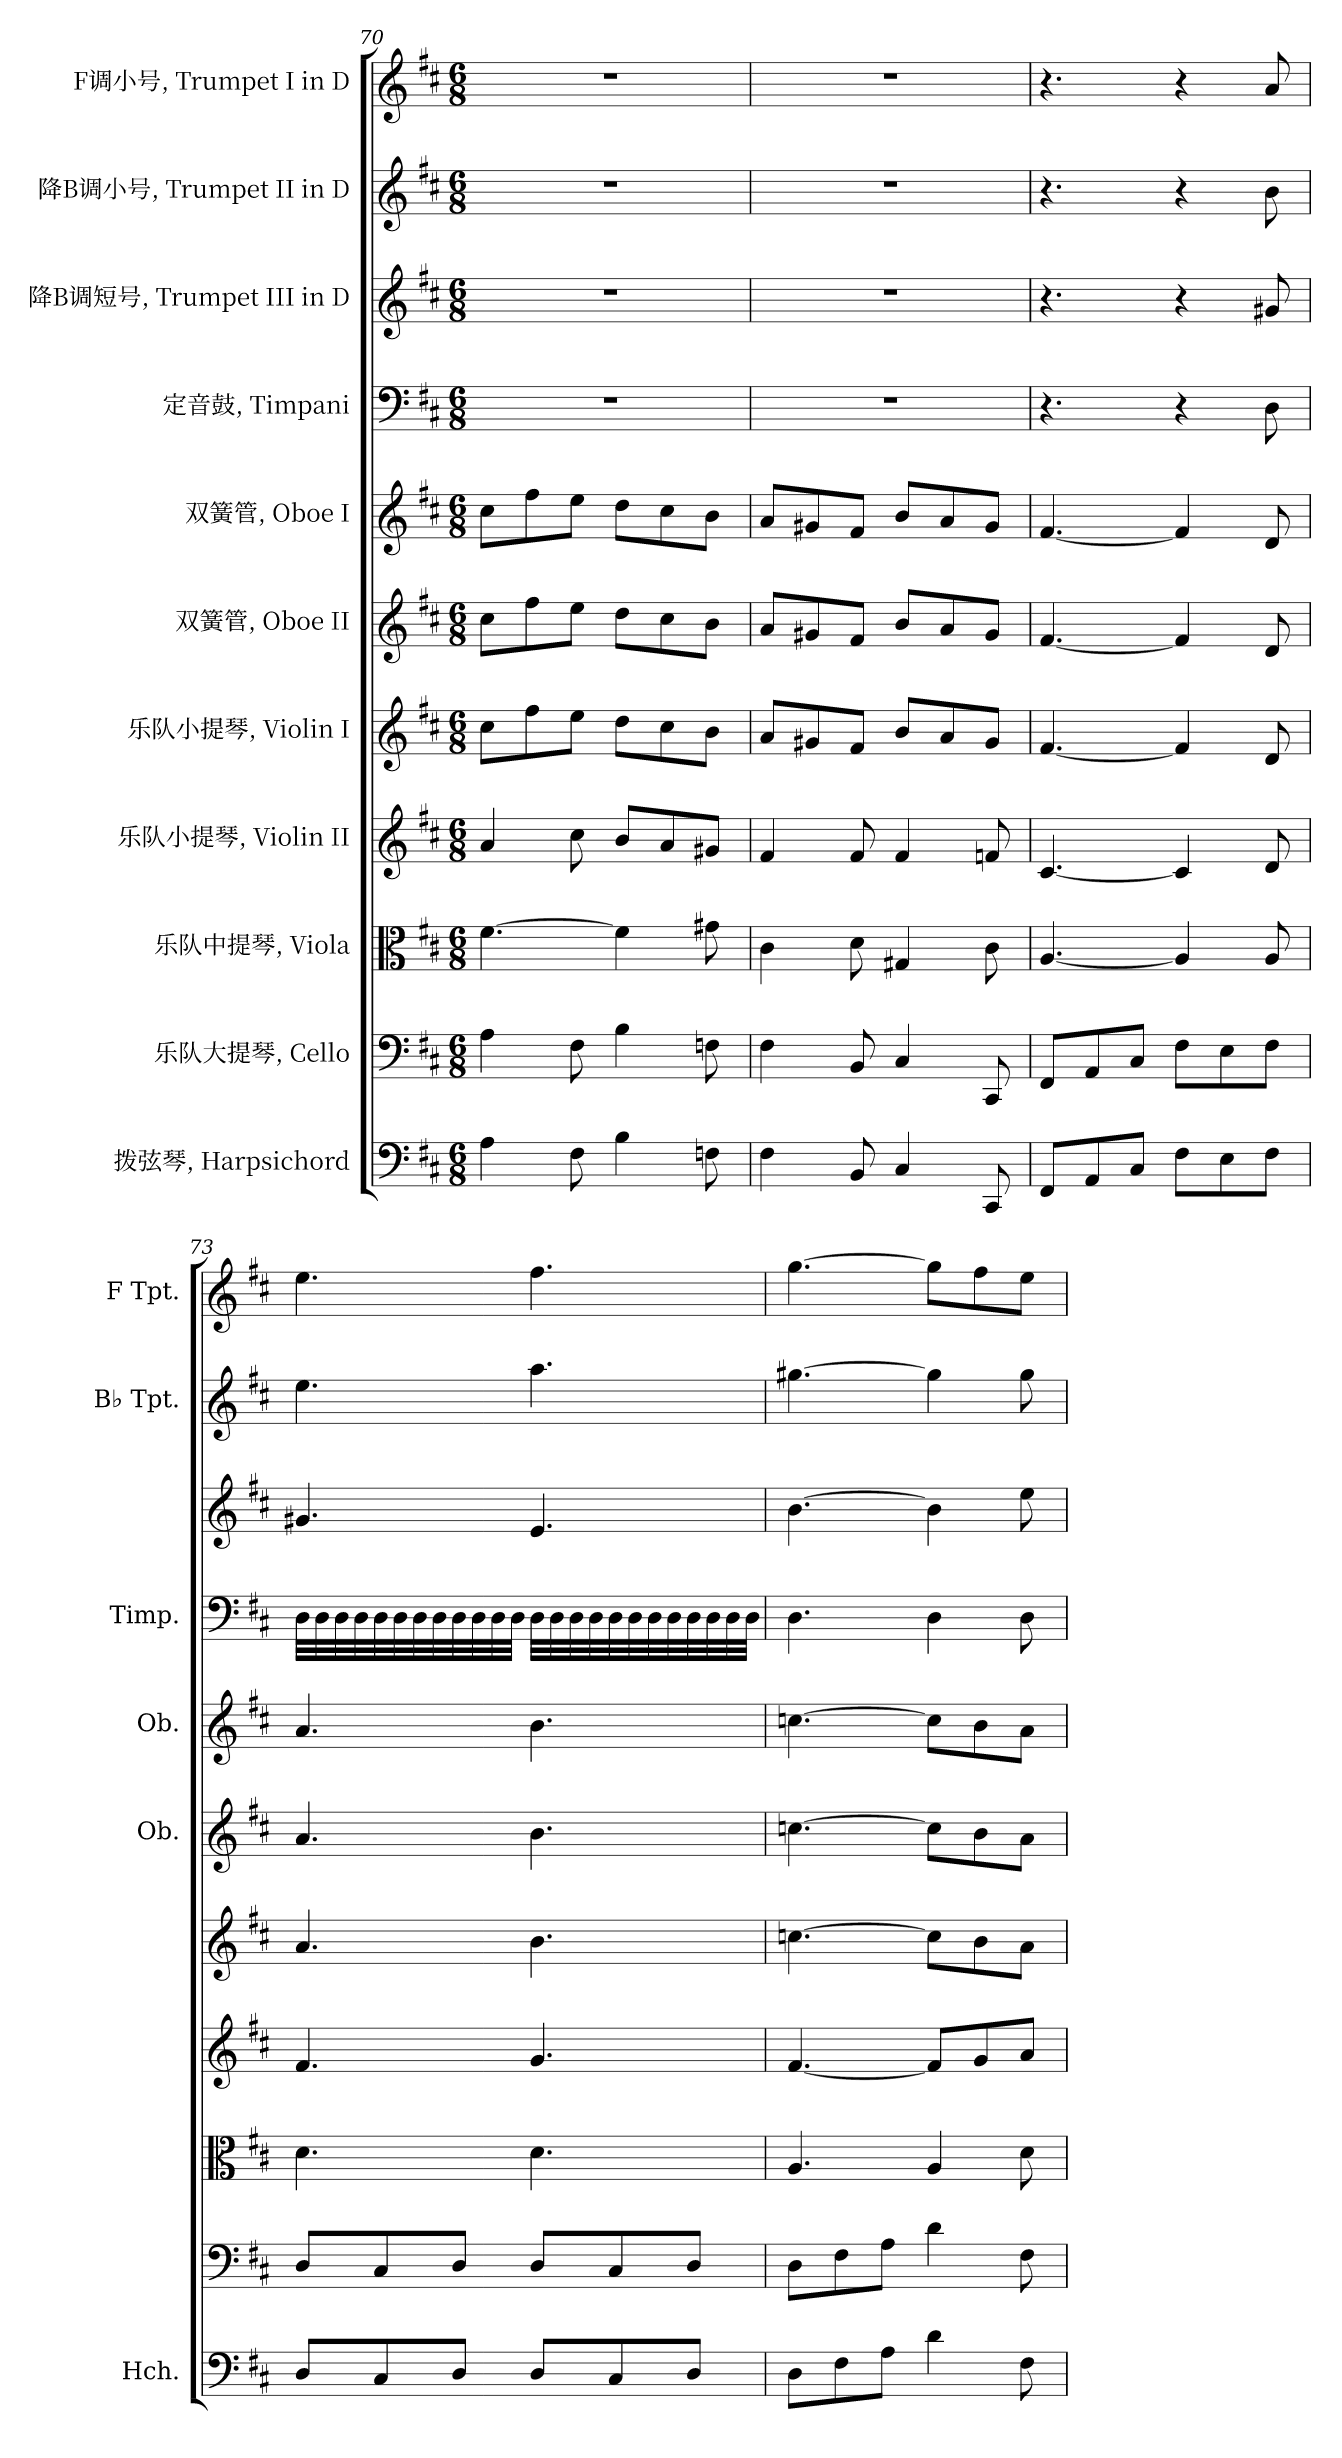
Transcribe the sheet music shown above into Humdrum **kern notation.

**kern	**kern	**kern	**kern	**kern	**kern	**kern	**kern	**kern	**kern	**kern
*part11	*part10	*part9	*part8	*part7	*part6	*part5	*part4	*part3	*part2	*part1
*staff11	*staff10	*staff9	*staff8	*staff7	*staff6	*staff5	*staff4	*staff3	*staff2	*staff1
*I"拨弦琴, Harpsichord	*I"乐队大提琴, Cello	*I"乐队中提琴, Viola	*I"乐队小提琴, Violin II	*I"乐队小提琴, Violin I	*I"双簧管, Oboe II	*I"双簧管, Oboe I	*I"定音鼓, Timpani	*I"降B调短号, Trumpet III in D	*I"降B调小号, Trumpet II in D	*I"F调小号, Trumpet I in D
*I'Hch.	*	*	*	*	*I'Ob.	*I'Ob.	*I'Timp.	*	*I'B♭ Tpt.	*I'F Tpt.
!!LO:PB:g=z
*clefF4	*clefF4	*clefC3	*clefG2	*clefG2	*clefG2	*clefG2	*clefF4	*clefG2	*clefG2	*clefG2
*	*	*	*	*	*	*	*	*ITrd1c2	*ITrd1c2	*ITrd-3c-5
*k[f#c#]	*k[f#c#]	*k[f#c#]	*k[f#c#]	*k[f#c#]	*k[f#c#]	*k[f#c#]	*k[f#c#]	*k[]	*k[]	*k[f#]
*M6/8	*M6/8	*M6/8	*M6/8	*M6/8	*M6/8	*M6/8	*M6/8	*M6/8	*M6/8	*M6/8
=70	=70	=70	=70	=70	=70	=70	=70	=70	=70	=70
4A\	4A\	[4.f#\	4a/	8cc#\L	8cc#\L	8cc#\L	2.r	2.r	2.r	2.r
.	.	.	.	8ff#\	8ff#\	8ff#\	.	.	.	.
8F#\	8F#\	.	8cc#\	8ee\J	8ee\J	8ee\J	.	.	.	.
4B\	4B\	4f#\]	8b/L	8dd\L	8dd\L	8dd\L	.	.	.	.
.	.	.	8a/	8cc#\	8cc#\	8cc#\	.	.	.	.
8Fn\	8Fn\	8g#X\	8g#X/J	8b\J	8b\J	8b\J	.	.	.	.
=71	=71	=71	=71	=71	=71	=71	=71	=71	=71	=71
4F#\	4F#\	4c#\	4f#/	8a/L	8a/L	8a/L	2.r	2.r	2.r	2.r
.	.	.	.	8g#X/	8g#X/	8g#X/	.	.	.	.
8BB/	8BB/	8d\	8f#/	8f#/J	8f#/J	8f#/J	.	.	.	.
4C#/	4C#/	4G#X/	4f#/	8b/L	8b/L	8b/L	.	.	.	.
.	.	.	.	8a/	8a/	8a/	.	.	.	.
8CC#/	8CC#/	8c#\	8fn/	8g#/J	8g#/J	8g#/J	.	.	.	.
=72	=72	=72	=72	=72	=72	=72	=72	=72	=72	=72
8FF#/L	8FF#/L	[4.A/	[4.c#/	[4.f#/	[4.f#/	[4.f#/	4.r	4.r	4.r	4.r
8AA/	8AA/	.	.	.	.	.	.	.	.	.
8C#/J	8C#/J	.	.	.	.	.	.	.	.	.
8F#\L	8F#\L	4A/]	4c#/]	4f#/]	4f#/]	4f#/]	4r	4r	4r	4r
8E\	8E\	.	.	.	.	.	.	.	.	.
8F#\J	8F#\J	8A/	8d/	8d/	8d/	8d/	8D\	8f#X/	8a\	8dd/
!!LO:PB:g=z
=73	=73	=73	=73	=73	=73	=73	=73	=73	=73	=73
8D/L	8D/L	4.d\	4.f#/	4.a/	4.a/	4.a/	32D\LLL	4.f#X/	4.dd\	4.aa\
.	.	.	.	.	.	.	32D\	.	.	.
.	.	.	.	.	.	.	32D\	.	.	.
.	.	.	.	.	.	.	32D\	.	.	.
8C#/	8C#/	.	.	.	.	.	32D\	.	.	.
.	.	.	.	.	.	.	32D\	.	.	.
.	.	.	.	.	.	.	32D\	.	.	.
.	.	.	.	.	.	.	32D\	.	.	.
8D/J	8D/J	.	.	.	.	.	32D\	.	.	.
.	.	.	.	.	.	.	32D\	.	.	.
.	.	.	.	.	.	.	32D\	.	.	.
.	.	.	.	.	.	.	32D\JJJ	.	.	.
8D/L	8D/L	4.d\	4.g/	4.b\	4.b\	4.b\	32D\LLL	4.d/	4.gg\	4.bb\
.	.	.	.	.	.	.	32D\	.	.	.
.	.	.	.	.	.	.	32D\	.	.	.
.	.	.	.	.	.	.	32D\	.	.	.
8C#/	8C#/	.	.	.	.	.	32D\	.	.	.
.	.	.	.	.	.	.	32D\	.	.	.
.	.	.	.	.	.	.	32D\	.	.	.
.	.	.	.	.	.	.	32D\	.	.	.
8D/J	8D/J	.	.	.	.	.	32D\	.	.	.
.	.	.	.	.	.	.	32D\	.	.	.
.	.	.	.	.	.	.	32D\	.	.	.
.	.	.	.	.	.	.	32D\JJJ	.	.	.
=74	=74	=74	=74	=74	=74	=74	=74	=74	=74	=74
8D\L	8D\L	4.A/	[4.f#/	[4.ccn\	[4.ccn\	[4.ccn\	4.D\	[4.a\	[4.ff#X\	[4.ccc\
8F#\	8F#\	.	.	.	.	.	.	.	.	.
8A\J	8A\J	.	.	.	.	.	.	.	.	.
4d\	4d\	4A/	8f#/L]	8cc\L]	8cc\L]	8cc\L]	4D\	4a\]	4ff#\]	8ccc\L]
.	.	.	8g/	8b\	8b\	8b\	.	.	.	8bb\
8F#\	8F#\	8d\	8a/J	8a\J	8a\J	8a\J	8D\	8dd\	8ff#\	8aa\J
=	=	=	=	=	=	=	=	=	=	=
*-	*-	*-	*-	*-	*-	*-	*-	*-	*-	*-
